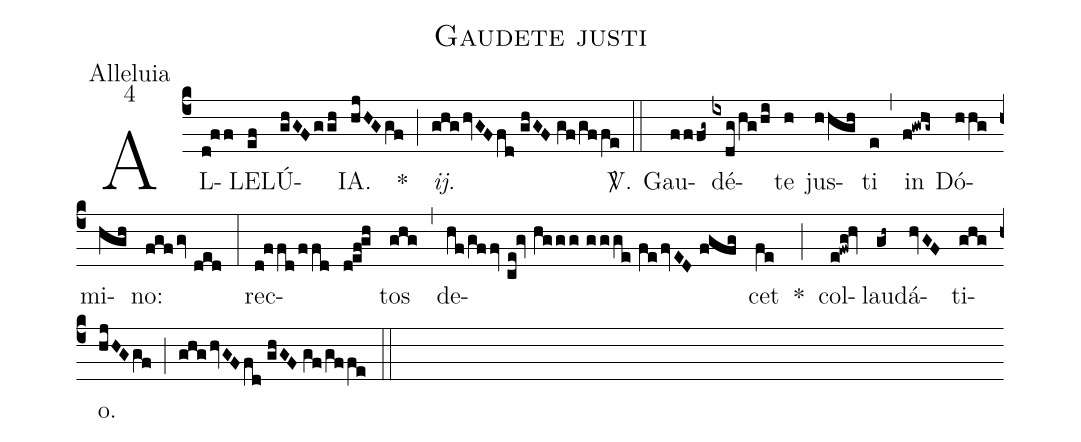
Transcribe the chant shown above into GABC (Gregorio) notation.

name:Gaudete justi;
office-part:Alleluia;
mode:4;
%%
(c4) AL(d!ff)LE(ef)LÚ(ghGFggh)IA.(hjHGgf) *(;) <i>ij.</i>(ghg/hvGFfd//ghGF//gf/gffe) <sp>V/</sp>.(::) Gau(fffg~)dé(ixdg/hg/hi)te(h) jus(hhgh)ti(e) (,) in(f!gwhg~) Dó(hhg)mi(hgh)no:(fgf/gv//ded) (:) rec(d!ffd/ffd d!ef!gh)tos(ghg) (,) de(hf/gffv//ce!gv//hggg//ggge//fe/fvED//fgfg)cet(fe) *(;) col(e!fwg!hv)lau(gh~)dá(hvGF)ti(ghg)o.(hjHGgf) (;) (ghg/hvGFfd//ghGF//gf/gffe) (::)
